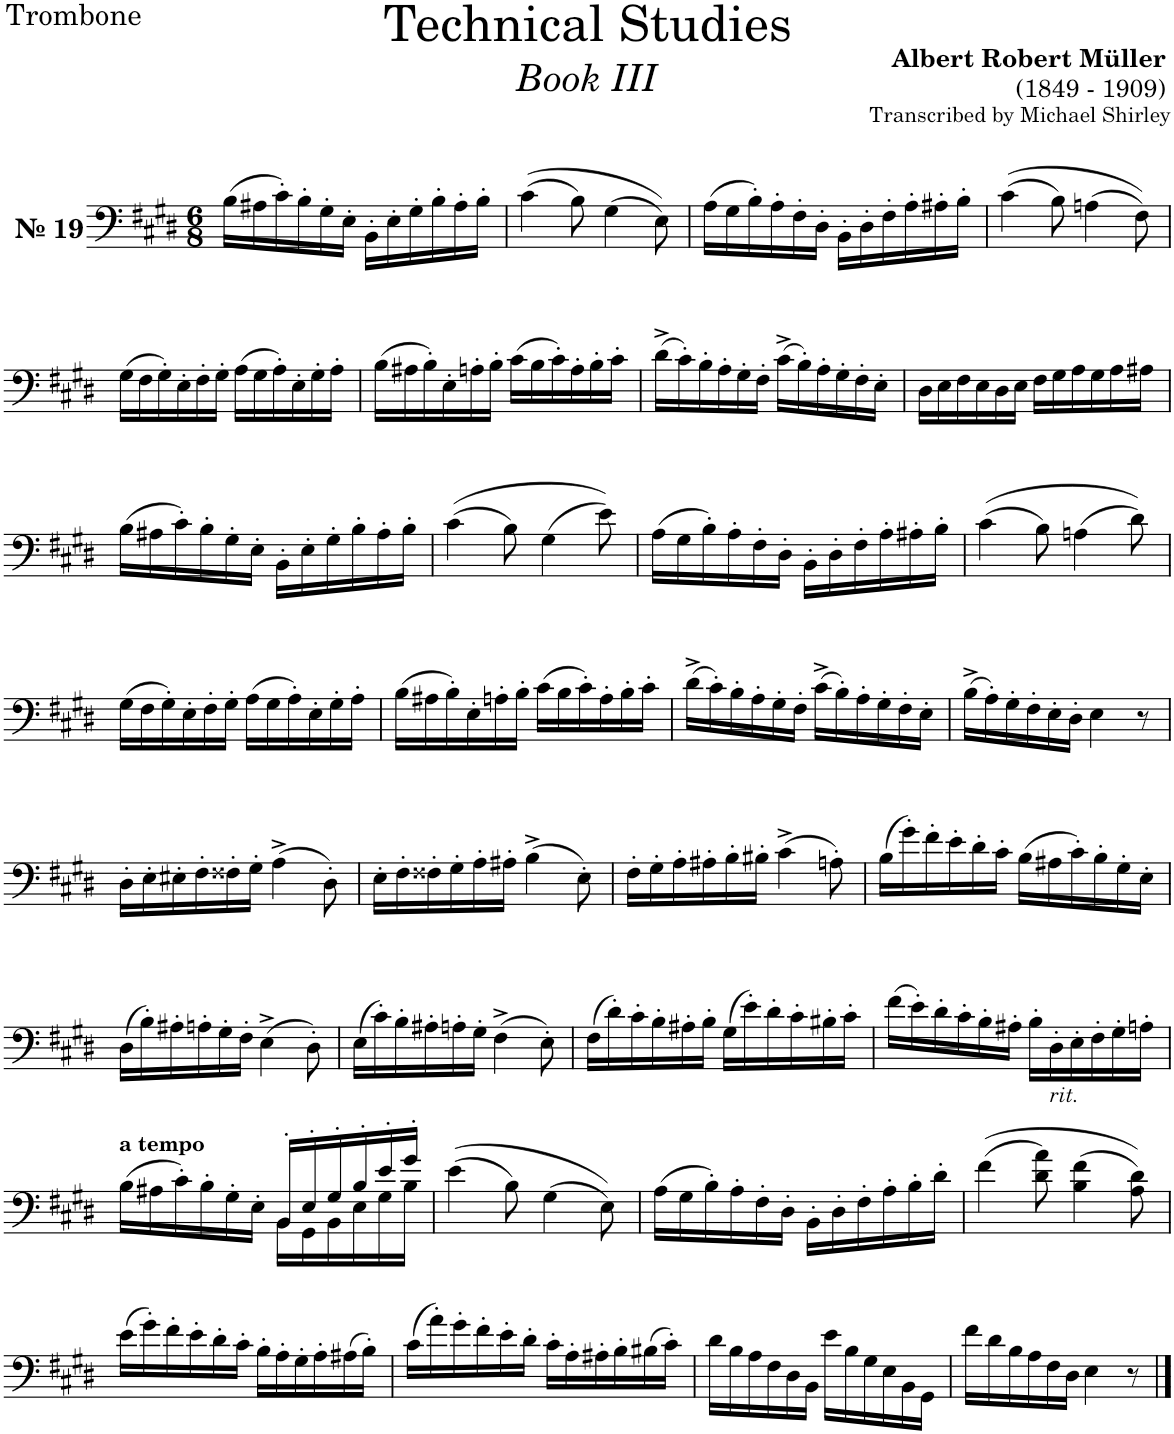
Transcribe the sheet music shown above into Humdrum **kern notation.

**kern
*part1
*staff1
*I"Trombone
*I'Tbn.
*clefF4
*k[f#c#g#d#]
*M6/8
=1
!LO:TX:a:B:t=№ 19
(16B\LL
16A#X\
16c#'\)
16B'\
16G#'\
16E'\JJ
16BB'\LL
16E'\
16G#'\
16B'\
16A#'\
16B'\JJ
=2
((4c#\
8B\)
(4G#\
8E\))
=3
(16A\LL
16G#\
16B'\)
16A'\
16F#'\
16D#'\JJ
16BB'\LL
16D#'\
16F#'\
16A'\
16A#X'\
16B'\JJ
=4
((4c#\
8B\)
(4An\
8F#\))
!!LO:LB:g=z
=5
(16G#\LL
16F#\
16G#'\)
16E'\
16F#'\
16G#'\JJ
(16A\LL
16G#\
16A'\)
16E'\
16G#'\
16A'\JJ
=6
(16B\LL
16A#X\
16B'\)
16E'\
16An'\
16B'\JJ
(16c#\LL
16B\
16c#'\)
16A'\
16B'\
16c#'\JJ
=7
(16d#^\LL
16c#'\)
16B'\
16A'\
16G#'\
16F#'\JJ
(16c#^\LL
16B'\)
16A'\
16G#'\
16F#'\
16E'\JJ
=8
16D#\LL
16E\
16F#\
16E\
16D#\
16E\JJ
16F#\LL
16G#\
16A\
16G#\
16A\
16A#X\JJ
!!LO:LB:g=z
=9
(16B\LL
16A#X\
16c#'\)
16B'\
16G#'\
16E'\JJ
16BB'\LL
16E'\
16G#'\
16B'\
16A#'\
16B'\JJ
=10
((4c#\
8B\)
(4G#\
8e\))
=11
(16A\LL
16G#\
16B'\)
16A'\
16F#'\
16D#'\JJ
16BB'\LL
16D#'\
16F#'\
16A'\
16A#X'\
16B'\JJ
=12
((4c#\
8B\)
(4An\
8d#\))
!!LO:LB:g=z
=13
(16G#\LL
16F#\
16G#'\)
16E'\
16F#'\
16G#'\JJ
(16A\LL
16G#\
16A'\)
16E'\
16G#'\
16A'\JJ
=14
(16B\LL
16A#X\
16B'\)
16E'\
16An'\
16B'\JJ
(16c#\LL
16B\
16c#'\)
16A'\
16B'\
16c#'\JJ
=15
(16d#^\LL
16c#'\)
16B'\
16A'\
16G#'\
16F#'\JJ
(16c#^\LL
16B'\)
16A'\
16G#'\
16F#'\
16E'\JJ
=16
(16B^\LL
16A'\)
16G#'\
16F#'\
16E'\
16D#'\JJ
4E\
8r
!!LO:LB:g=z
=17
16D#'\LL
16E'\
16E#X'\
16F#'\
16F##X'\
16G#'\JJ
(4A^\
8D#'\)
=18
16E'\LL
16F#'\
16F##X'\
16G#'\
16A'\
16A#X'\JJ
(4B^\
8E'\)
=19
16F#'\LL
16G#'\
16A'\
16A#X'\
16B'\
16B#X'\JJ
(4c#^\
8An'\)
=20
(16B\LL
16g#'\)
16f#'\
16e'\
16d#'\
16c#'\JJ
(16B\LL
16A#X\
16c#'\)
16B'\
16G#'\
16E'\JJ
!!LO:LB:g=z
=21
(16D#\LL
16B'\)
16A#X'\
16An'\
16G#'\
16F#'\JJ
(4E^\
8D#'\)
=22
(16E\LL
16c#'\)
16B'\
16A#X'\
16An'\
16G#'\JJ
(4F#^\
8E'\)
=23
(16F#\LL
16d#'\)
16c#'\
16B'\
16A#X'\
16B'\JJ
(16G#\LL
16e'\)
16d#'\
16c#'\
16B#X'\
16c#'\JJ
=24
(16f#\LL
16e'\)
16d#'\
16c#'\
16B'\
16A#X'\JJ
16B'\LL
!LO:TX:b:i:t=rit.
16D#'\
16E'\
16F#'\
16G#'\
16An'\JJ
!!LO:LB:g=z
=25
*^
!LO:TX:a:B:t=a tempo	!
(16B\LL	4.ryy
16A#X\	.
16c#'\)	.
16B'\	.
16G#'\	.
16E'\JJ	.
16BB'/LL	16BB\LL
16E'/	16GG#\
16G#'/	16BB\
16B'/	16E\
16e'/	16G#\
16g#'/JJ	16B\JJ
*v	*v
=26
((4e\
8B\)
(4G#\
8E\))
=27
(16A\LL
16G#\
16B'\)
16A'\
16F#'\
16D#'\JJ
16BB'\LL
16D#'\
16F#'\
16A'\
16B'\
16d#'\JJ
=28
((4f#\
8d#\ 8a\)
(4B\ 4f#\
8A\ 8d#\))
!!LO:LB:g=z
=29
(16e\LL
16g#'\)
16f#'\
16e'\
16d#'\
16c#'\JJ
16B'\LL
16A'\
16G#'\
16A'\
(16A#X\
16B'\JJ)
=30
(16c#\LL
16a'\)
16g#'\
16f#'\
16e'\
16d#'\JJ
16c#'\LL
16A'\
16A#X'\
16B'\
(16B#X\
16c#'\JJ)
=31
16d#\LL
16B\
16A\
16F#\
16D#\
16BB\JJ
16e\LL
16B\
16G#\
16E\
16BB\
16GG#\JJ
=32
16f#\LL
16d#\
16B\
16A\
16F#\
16D#\JJ
4E\
8r
==
*-
